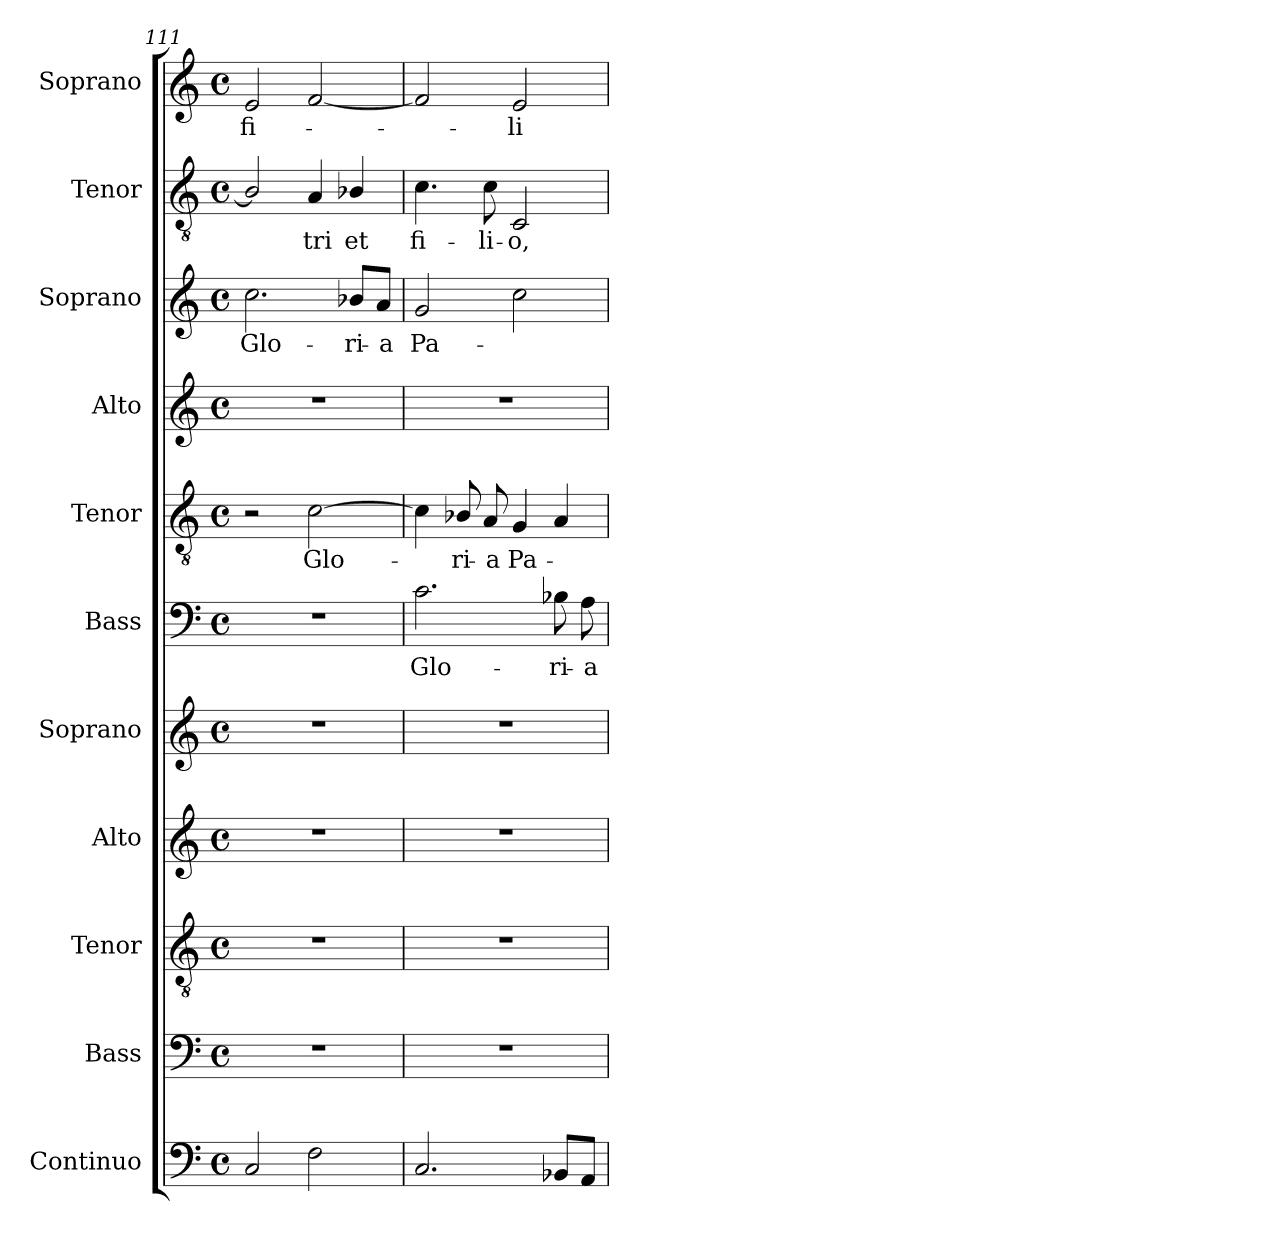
**kern	**kern	**kern	**kern	**kern	**kern	**text	**kern	**text	**kern	**kern	**text	**kern	**text	**kern	**text
*part11	*part10	*part9	*part8	*part7	*part6	*part6	*part5	*part5	*part4	*part3	*part3	*part2	*part2	*part1	*part1
*staff11	*staff10	*staff9	*staff8	*staff7	*staff6	*staff6	*staff5	*staff5	*staff4	*staff3	*staff3	*staff2	*staff2	*staff1	*staff1
*I"Continuo	*I"Bass	*I"Tenor	*I"Alto	*I"Soprano	*I"Bass	*	*I"Tenor	*	*I"Alto	*I"Soprano	*	*I"Tenor	*	*I"Soprano	*
*I'Cont.	*I'B.	*I'T.	*I'A.	*I'S.	*I'B.	*	*I'T.	*	*I'A.	*I'S.	*	*I'T.	*	*I'S.	*
*clefF4	*clefF4	*clefGv2	*clefG2	*clefG2	*clefF4	*	*clefGv2	*	*clefG2	*clefG2	*	*clefGv2	*	*clefG2	*
*	*	*ITrd7c12	*	*	*	*	*ITrd7c12	*	*	*	*	*ITrd7c12	*	*	*
*k[]	*k[]	*k[]	*k[]	*k[]	*k[]	*	*k[]	*	*k[]	*k[]	*	*k[]	*	*k[]	*
*C:	*C:	*C:	*C:	*C:	*C:	*	*C:	*	*C:	*C:	*	*C:	*	*C:	*
*M4/4	*M4/4	*M4/4	*M4/4	*M4/4	*M4/4	*	*M4/4	*	*M4/4	*M4/4	*	*M4/4	*	*M4/4	*
*met(c)	*met(c)	*met(c)	*met(c)	*met(c)	*met(c)	*	*met(c)	*	*met(c)	*met(c)	*	*met(c)	*	*met(c)	*
=111	=111	=111	=111	=111	=111	=111	=111	=111	=111	=111	=111	=111	=111	=111	=111
!	!	!	!	!	!	!	!	!	!	!	!LO:LY:b:color=#000000	!	!	!	!
!	!	!	!	!	!	!	!	!	!	!	!	!	!	!	!LO:LY:b:color=#000000
2Ci/	1r	1r	1r	1r	1r	.	2r	.	1r	2.cci\	Glo-	2BB-i/]	.	2ei/	fi-
!	!	!	!	!	!	!	!	!LO:LY:b:color=#000000	!	!	!	!	!	!	!
!	!	!	!	!	!	!	!	!	!	!	!	!	!LO:LY:b:color=#000000	!	!
2Fi\	.	.	.	.	.	.	[2Ci\	Glo-	.	.	.	4AAi/	-tri	[2fi/	.
!	!	!	!	!	!	!	!	!	!	!	!LO:LY:b:color=#000000	!	!	!	!
!	!	!	!	!	!	!	!	!	!	!	!	!	!LO:LY:b:color=#000000	!	!
.	.	.	.	.	.	.	.	.	.	8b-Xi/L	-ri-	4BB-Xi/	et	.	.
!	!	!	!	!	!	!	!	!	!	!	!LO:LY:b:color=#000000	!	!	!	!
.	.	.	.	.	.	.	.	.	.	8ai/J	-a	.	.	.	.
=112	=112	=112	=112	=112	=112	=112	=112	=112	=112	=112	=112	=112	=112	=112	=112
!	!	!	!	!	!	!LO:LY:b:color=#000000	!	!	!	!	!	!	!	!	!
!	!	!	!	!	!	!	!	!	!	!	!LO:LY:b:color=#000000	!	!	!	!
!	!	!	!	!	!	!	!	!	!	!	!	!	!LO:LY:b:color=#000000	!	!
2.Ci/	1r	1r	1r	1r	2.ci\	Glo-	4Ci\]	.	1r	2gi/	Pa-	4.Ci\	fi-	2fi/]	.
!	!	!	!	!	!	!	!	!LO:LY:b:color=#000000	!	!	!	!	!	!	!
.	.	.	.	.	.	.	8BB-Xi/	-ri-	.	.	.	.	.	.	.
!	!	!	!	!	!	!	!	!LO:LY:b:color=#000000	!	!	!	!	!	!	!
!	!	!	!	!	!	!	!	!	!	!	!	!	!LO:LY:b:color=#000000	!	!
.	.	.	.	.	.	.	8AAi/	-a	.	.	.	8Ci\	-li-	.	.
!	!	!	!	!	!	!	!	!LO:LY:b:color=#000000	!	!	!	!	!	!	!
!	!	!	!	!	!	!	!	!	!	!	!	!	!LO:LY:b:color=#000000	!	!
!	!	!	!	!	!	!	!	!	!	!	!	!	!	!	!LO:LY:b:color=#000000
.	.	.	.	.	.	.	4GGi/	Pa-	.	2cci\	.	2CCi/	-o,	2ei/	-li-
!	!	!	!	!	!	!LO:LY:b:color=#000000	!	!	!	!	!	!	!	!	!
8BB-Xi/L	.	.	.	.	8B-Xi\	-ri-	4AAi/	.	.	.	.	.	.	.	.
!	!	!	!	!	!	!LO:LY:b:color=#000000	!	!	!	!	!	!	!	!	!
8AAi/J	.	.	.	.	8Ai\	-a	.	.	.	.	.	.	.	.	.
=	=	=	=	=	=	=	=	=	=	=	=	=	=	=	=
*-	*-	*-	*-	*-	*-	*-	*-	*-	*-	*-	*-	*-	*-	*-	*-
